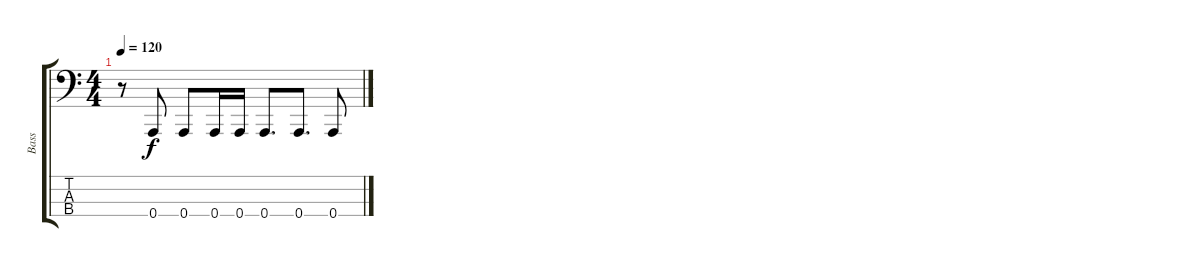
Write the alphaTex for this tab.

\track ("Bass" "Bass") {instrument electricbasspick}
\staff {score tabs}
\tuning (D2 A1 E1 A0) {hide}
\ts (4 4)
\tempo 120
\clef f4
\ks c
r.8{dy f} 0.4.8 0.4.8 0.4.16 0.4.16 0.4.8{d} 0.4.8{d} 0.4.8
